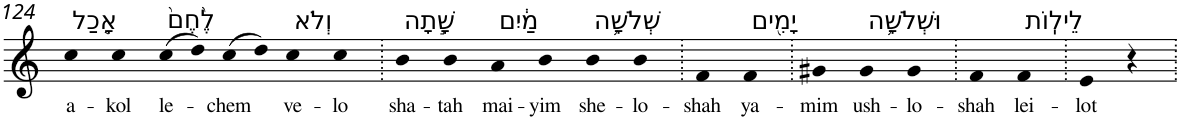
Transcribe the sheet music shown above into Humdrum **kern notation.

**kern	**text
*part1	*part1
*staff1	*staff1
*I"Piano	*
*I'Pno	*
!!LO:PB:g=z
*clefG2	*
*k[]	*
=124	=124
!LO:TX:a:t=אָ֤כַל	!
!	!LO:LY:b
4cc	a-
!	!LO:LY:b
4cc	-kol
!LO:TX:a:t=לֶ֙חֶם֙	!
!	!LO:LY:b
(>8cc	le-
8dd)	.
!	!LO:LY:b
(>8cc	-chem
8dd)	.
!LO:TX:a:t=וְלֹא	!
!	!LO:LY:b
4cc	ve-
!	!LO:LY:b
4cc	-lo
=125.	=125.
!LO:TX:a:t=שָׁ֣תָה	!
!	!LO:LY:b
4b	sha-
!	!LO:LY:b
4b	-tah
!LO:TX:a:t=מַ֔יִם	!
!	!LO:LY:b
4a	mai-
!	!LO:LY:b
4b	-yim
!LO:TX:a:t=שְׁלֹשָׁ֥ה	!
!	!LO:LY:b
4b	she-
!	!LO:LY:b
4b	-lo-
=126.	=126.
!	!LO:LY:b
4f	-shah
!LO:TX:a:t=יָמִ֖ים	!
!	!LO:LY:b
4f	ya-
=127.	=127.
!	!LO:LY:b
4g#X	-mim
!LO:TX:a:t=וּשְׁלֹשָׁ֥ה	!
!	!LO:LY:b
4g#	ush-
!	!LO:LY:b
4g#	-lo-
=128.	=128.
!	!LO:LY:b
4f	-shah
!LO:TX:a:t=לֵילֽוֹת	!
!	!LO:LY:b
4f	lei-
=129.	=129.
!	!LO:LY:b
4e	-lot
4r	.
=.	=.
*-	*-
